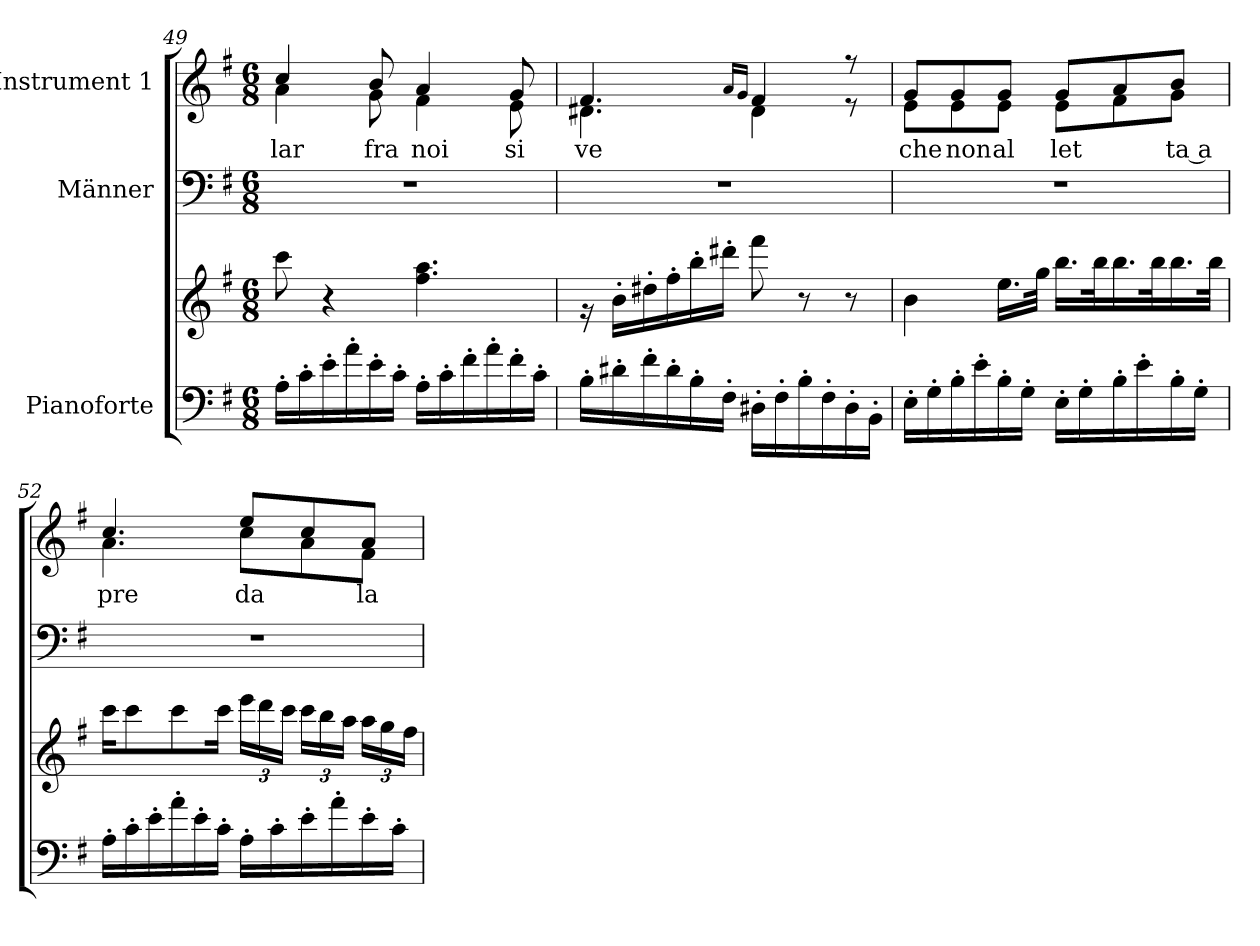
**kern	**kern	**kern	**kern	**text
*part3	*part3	*part2	*part1	*part1
*staff4	*staff3	*staff2	*staff1	*staff1
*I"Pianoforte	*	*I"Männer	*I"Instrument 1	*
*clefF4	*clefG2	*clefF4	*clefG2	*
*k[f#]	*k[f#]	*k[f#]	*k[f#]	*
*G:	*G:	*G:	*G:	*
*M6/8	*M6/8	*M6/8	*M6/8	*
=49	=49	=49	=49	=49
*	*	*	*^	*
!	!	!	!	!	!LO:LY:b
16A'\LL	8ccc\	2.r	4cc/	4a\	lar
16c'\	.	.	.	.	.
16e'\	4r	.	.	.	.
16a'\	.	.	.	.	.
!	!	!	!	!	!LO:LY:b
16e'\	.	.	8b/	8g\	fra
16c'\JJ	.	.	.	.	.
!	!	!	!	!	!LO:LY:b
16A'\LL	4.ff#\ 4.aa\	.	4a/	4f#\	noi
16c'\	.	.	.	.	.
16f#'\	.	.	.	.	.
16a'\	.	.	.	.	.
!	!	!	!	!	!LO:LY:b
16f#'\	.	.	8g/	8e\	si
16c'\JJ	.	.	.	.	.
!!LO:PB:g=z	!!
=50	=50	=50	=50	=50	=50
!	!	!	!	!	!LO:LY:b
16B'\LL	16rg	2.r	4.f#/	4.d#X\	ve
16d#X'\	16b'\LL	.	.	.	.
16f#'\	16dd#X'\	.	.	.	.
16d#'\	16ff#'\	.	.	.	.
16B'\	16bb'\	.	.	.	.
16F#'\JJ	16ddd#X'\JJ	.	.	.	.
.	.	.	16qa/LL	.	.
.	.	.	16qg/JJ	.	.
16D#X'\LL	8fff#\	.	4f#/	4d#\	.
16F#'\	.	.	.	.	.
16B'\	8r	.	.	.	.
16F#'\	.	.	.	.	.
16D#'\	8r	.	8rff	8re	.
16BB'\JJ	.	.	.	.	.
=51	=51	=51	=51	=51	=51
!	!	!	!	!	!LO:LY:b
16E'\LL	4b\	2.r	8g/L	8e\L	che
16G'\	.	.	.	.	.
!	!	!	!	!	!LO:LY:b
16B'\	.	.	8g/	8e\	non
16e'\	.	.	.	.	.
!	!	!	!	!	!LO:LY:b
16B'\	16.ee\LL	.	8g/J	8e\J	al
16G'\JJ	.	.	.	.	.
.	32gg\JJk	.	.	.	.
!	!	!	!	!	!LO:LY:b
16E'\LL	16.bb\LL	.	8g/L	8e\L	let
16G'\	.	.	.	.	.
.	32bb\K	.	.	.	.
16B'\	16.bb\	.	8a/	8f#\	.
16e'\	.	.	.	.	.
.	32bb\K	.	.	.	.
!	!	!	!	!	!LO:LY:b
16B'\	16.bb\	.	8b/J	8g\J	ta a
16G'\JJ	.	.	.	.	.
.	32bb\JJk	.	.	.	.
=52	=52	=52	=52	=52	=52
!	!	!	!	!	!LO:LY:b
16A'\LL	16ccc\KL	2.r	4.cc/	4.a\	pre
16c'\	8ccc\	.	.	.	.
16e'\	.	.	.	.	.
16a'\	8ccc\	.	.	.	.
16e'\	.	.	.	.	.
16c'\JJ	16ccc\Jk	.	.	.	.
*	*Xbrackettup	*	*	*	*
!	!	!	!	!	!LO:LY:b
16A'\LL	24eee\LL	.	8ee/L	8cc\L	da
.	24ddd\	.	.	.	.
16c'\	.	.	.	.	.
.	24ccc\JJ	.	.	.	.
16e'\	24ccc\LL	.	8cc/	8a\	.
.	24bb\	.	.	.	.
16a'\	.	.	.	.	.
.	24aa\JJ	.	.	.	.
!	!	!	!	!	!LO:LY:b
16e'\	24aa\LL	.	8a/J	8f#\J	la
.	24gg\	.	.	.	.
16c'\JJ	.	.	.	.	.
.	24ff#\JJ	.	.	.	.
*	*	*	*v	*v	*
=	=	=	=	=
*-	*-	*-	*-	*-
